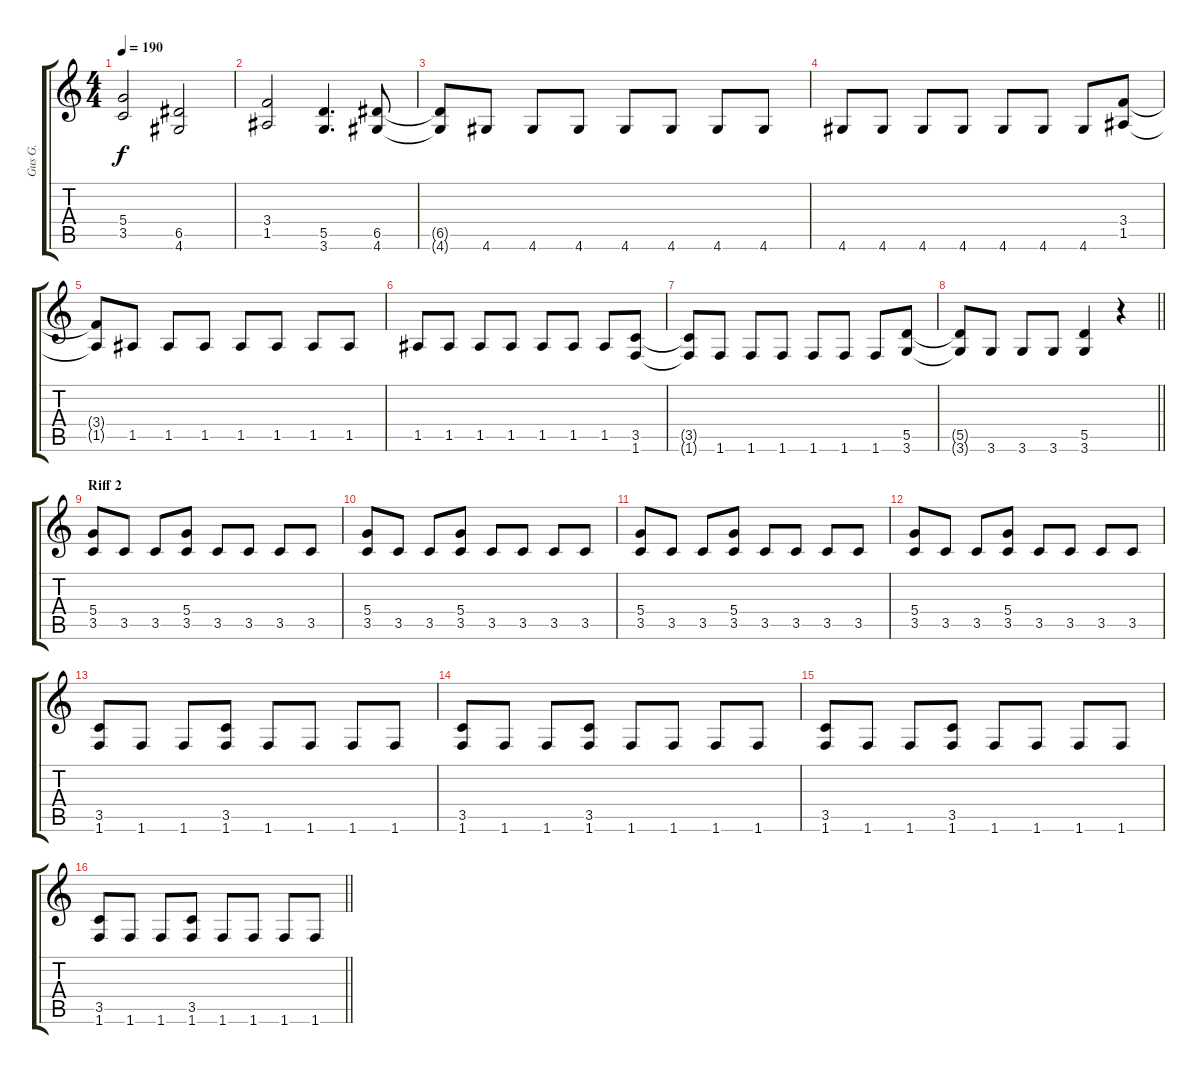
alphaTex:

\track ("Gus G." "Gus G.") {instrument distortionguitar}
\staff {score tabs}
\tuning (E4 B3 G3 D3 A2 E2) {hide}
\ts (4 4)
\tempo 190
\clef g2
\ks c
(5.4 3.5).2{dy f} (6.5 4.6).2 |
(3.4 1.5).2 (5.5 3.6).4{d} (6.5 4.6).8 |
(6.5{t} 4.6{t}).8 4.6.8 4.6.8 4.6.8 4.6.8 4.6.8 4.6.8 4.6.8 |
4.6.8 4.6.8 4.6.8 4.6.8 4.6.8 4.6.8 4.6.8 (3.4 1.5).8 |
(3.4{t} 1.5{t}).8 1.5.8 1.5.8 1.5.8 1.5.8 1.5.8 1.5.8 1.5.8 |
1.5.8 1.5.8 1.5.8 1.5.8 1.5.8 1.5.8 1.5.8 (3.5 1.6).8 |
(3.5{t} 1.6{t}).8 1.6.8 1.6.8 1.6.8 1.6.8 1.6.8 1.6.8 (5.5 3.6).8 |
\barLineRight lightlight
(5.5{t} 3.6{t}).8 3.6.8 3.6.8 3.6.8 (5.5 3.6).4 r.4 |
\section ("" "Riff 2")
(5.4 3.5).8 3.5.8 3.5.8 (5.4 3.5).8 3.5.8 3.5.8 3.5.8 3.5.8 |
(5.4 3.5).8 3.5.8 3.5.8 (5.4 3.5).8 3.5.8 3.5.8 3.5.8 3.5.8 |
(5.4 3.5).8 3.5.8 3.5.8 (5.4 3.5).8 3.5.8 3.5.8 3.5.8 3.5.8 |
(5.4 3.5).8 3.5.8 3.5.8 (5.4 3.5).8 3.5.8 3.5.8 3.5.8 3.5.8 |
(3.5 1.6).8 1.6.8 1.6.8 (3.5 1.6).8 1.6.8 1.6.8 1.6.8 1.6.8 |
(3.5 1.6).8 1.6.8 1.6.8 (3.5 1.6).8 1.6.8 1.6.8 1.6.8 1.6.8 |
(3.5 1.6).8 1.6.8 1.6.8 (3.5 1.6).8 1.6.8 1.6.8 1.6.8 1.6.8 |
\barLineRight lightlight
(3.5 1.6).8 1.6.8 1.6.8 (3.5 1.6).8 1.6.8 1.6.8 1.6.8 1.6.8
